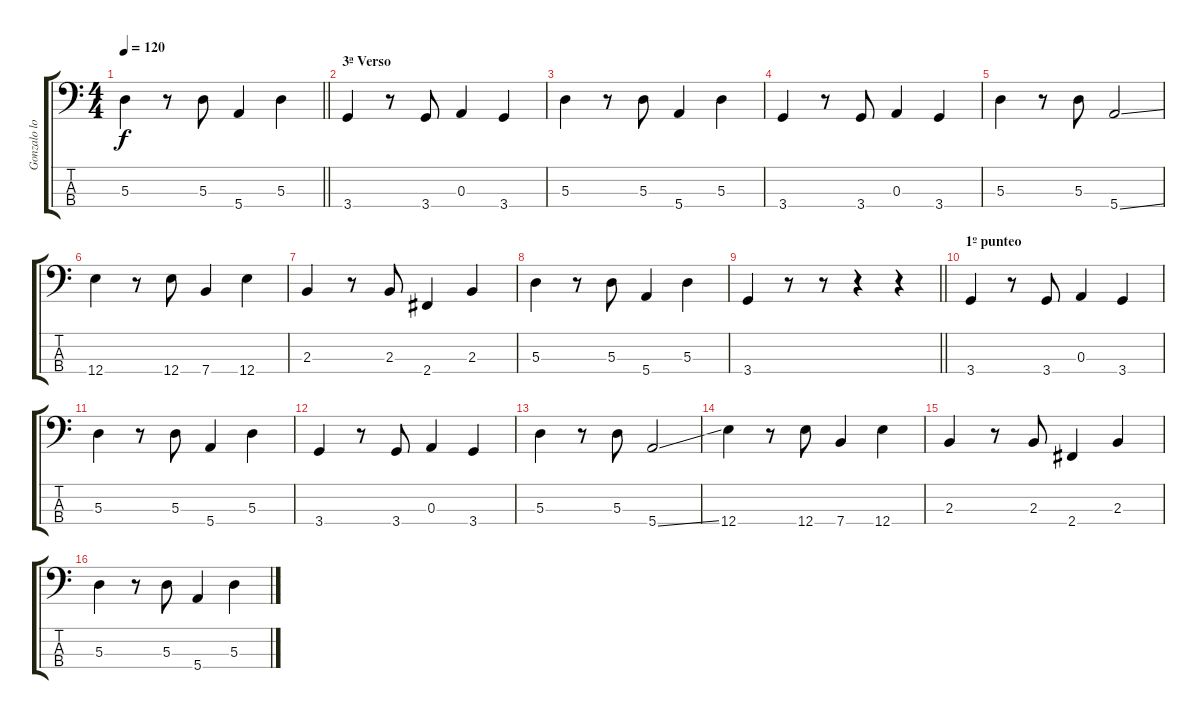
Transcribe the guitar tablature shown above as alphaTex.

\track ("Gonzalo lopez" "Gonzalo lo") {instrument electricbassfinger}
\staff {score tabs}
\tuning (G2 D2 A1 E1) {hide}
\ts (4 4)
\tempo 120
\clef f4
\barLineRight lightlight
\ks c
5.3.4{dy f} r.8 5.3.8 5.4.4 5.3.4 |
\section ("" "3ª Verso")
3.4.4 r.8 3.4.8 0.3.4 3.4.4 |
5.3.4 r.8 5.3.8 5.4.4 5.3.4 |
3.4.4 r.8 3.4.8 0.3.4 3.4.4 |
5.3.4 r.8 5.3.8 5.4{ss}.2 |
12.4.4 r.8 12.4.8 7.4.4 12.4.4 |
2.3.4 r.8 2.3.8 2.4.4 2.3.4 |
5.3.4 r.8 5.3.8 5.4.4 5.3.4 |
\barLineRight lightlight
3.4.4 r.8 r.8 r.4 r.4 |
\section ("" "1º punteo")
3.4.4 r.8 3.4.8 0.3.4 3.4.4 |
5.3.4 r.8 5.3.8 5.4.4 5.3.4 |
3.4.4 r.8 3.4.8 0.3.4 3.4.4 |
5.3.4 r.8 5.3.8 5.4{ss}.2 |
12.4.4 r.8 12.4.8 7.4.4 12.4.4 |
2.3.4 r.8 2.3.8 2.4.4 2.3.4 |
5.3.4 r.8 5.3.8 5.4.4 5.3{ss}.4
